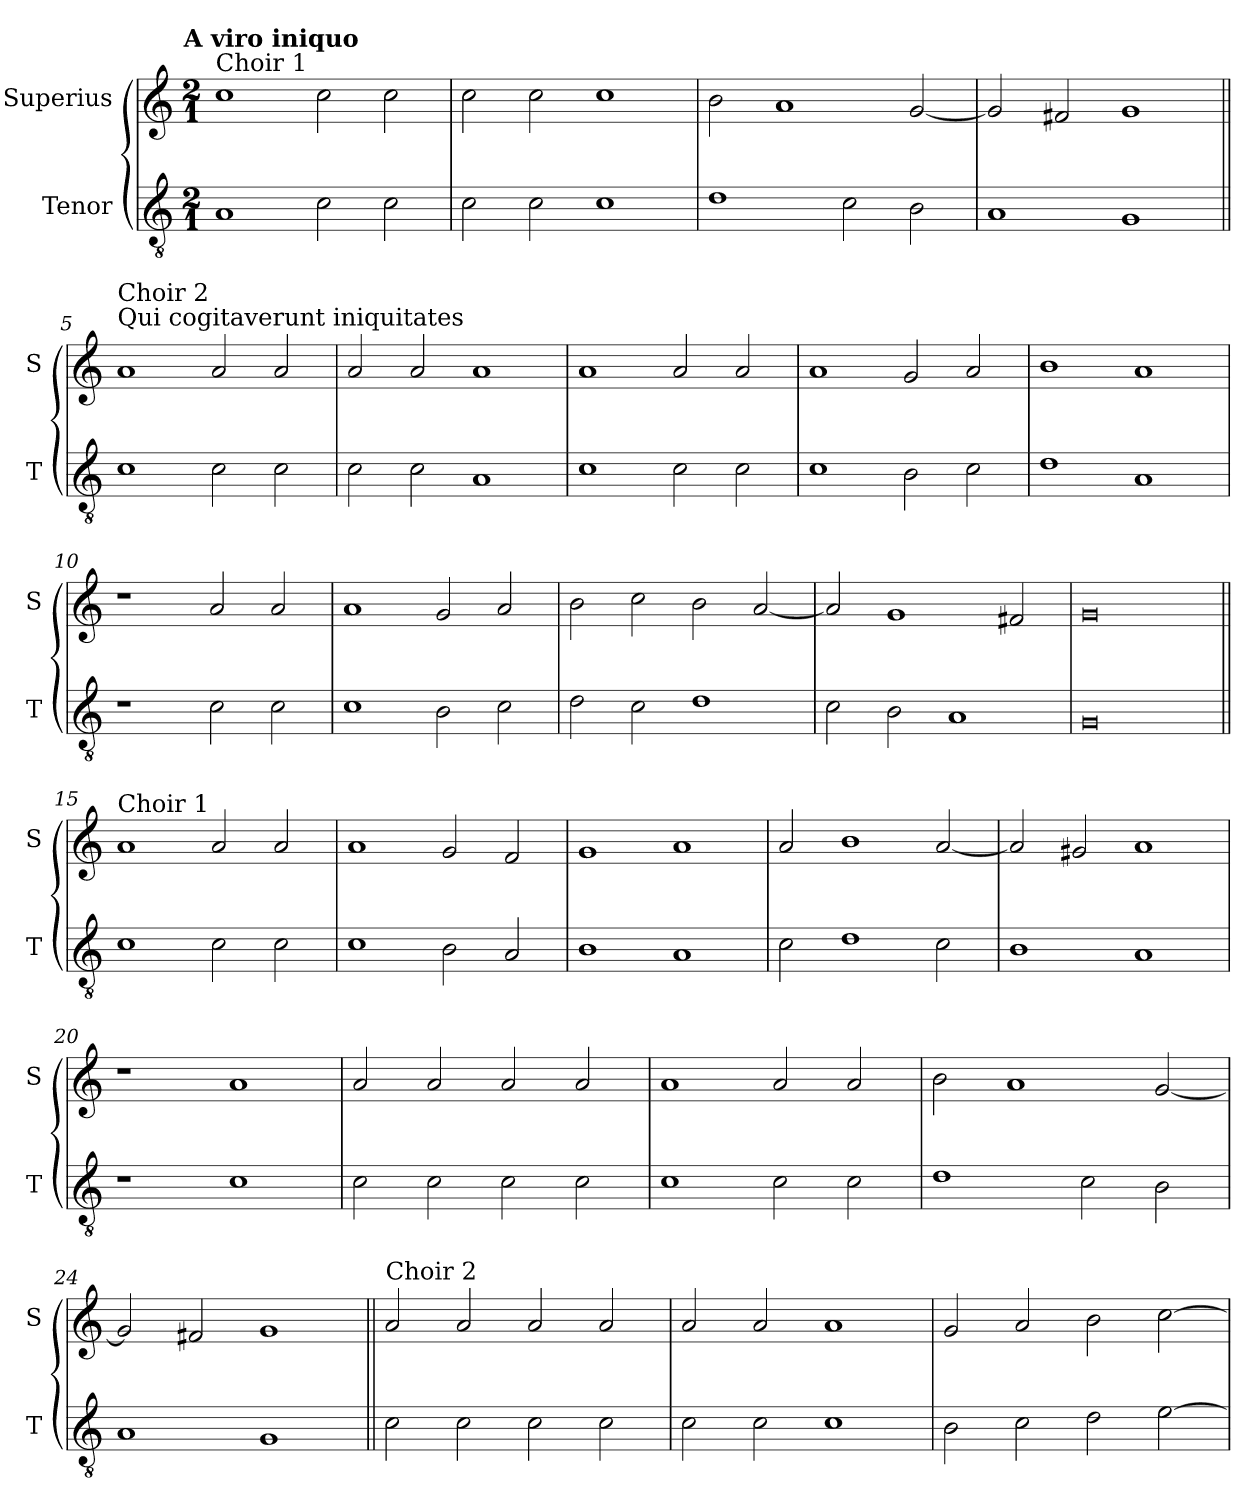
**kern	**kern
*part2	*part1
*staff2	*staff1
*I"Tenor	*I"Superius
*I'T	*I'S
*clefGv2	*clefG2
*k[]	*k[]
!!LO:TX:omd:t=A viro iniquo
*M2/1	*M2/1
=1	=1
!	!LO:TX:a:t=Choir 1
1A	1cc
2c\	2cc\
2c\	2cc\
=2	=2
2c\	2cc\
2c\	2cc\
1c	1cc
=3	=3
1d	2b\
.	1a
2c\	.
2B\	[2g/
=4	=4
1A	2g/]
.	2f#X/
1G	1g
=5||	=5||
!	!LO:TX:a:t=Qui cogitaverunt iniquitates
!	!LO:TX:a:t=Choir 2
1c	1a
2c\	2a/
2c\	2a/
=6	=6
2c\	2a/
2c\	2a/
1A	1a
=7	=7
1c	1a
2c\	2a/
2c\	2a/
=8	=8
1c	1a
2B\	2g/
2c\	2a/
=9	=9
1d	1b
1A	1a
=10	=10
1r	1r
2c\	2a/
2c\	2a/
=11	=11
1c	1a
2B\	2g/
2c\	2a/
=12	=12
2d\	2b\
2c\	2cc\
1d	2b\
.	[2a/
=13	=13
2c\	2a/]
2B\	1g
1A	.
.	2f#X/
=14	=14
0G	0g
=15||	=15||
!	!LO:TX:a:t=Choir 1
1c	1a
2c\	2a/
2c\	2a/
=16	=16
1c	1a
2B\	2g/
2A/	2f/
=17	=17
1B	1g
1A	1a
=18	=18
2c\	2a/
1d	1b
2c\	[2a/
=19	=19
1B	2a/]
.	2g#X/
1A	1a
=20	=20
1r	1r
1c	1a
=21	=21
2c\	2a/
2c\	2a/
2c\	2a/
2c\	2a/
=22	=22
1c	1a
2c\	2a/
2c\	2a/
=23	=23
1d	2b\
.	1a
2c\	.
2B\	[2g/
=24	=24
1A	2g/]
.	2f#X/
1G	1g
=25||	=25||
!	!LO:TX:a:t=Choir 2
2c\	2a/
2c\	2a/
2c\	2a/
2c\	2a/
=26	=26
2c\	2a/
2c\	2a/
1c	1a
=27	=27
2B\	2g/
2c\	2a/
2d\	2b\
[2e\	[2cc\
=	=
*-	*-
